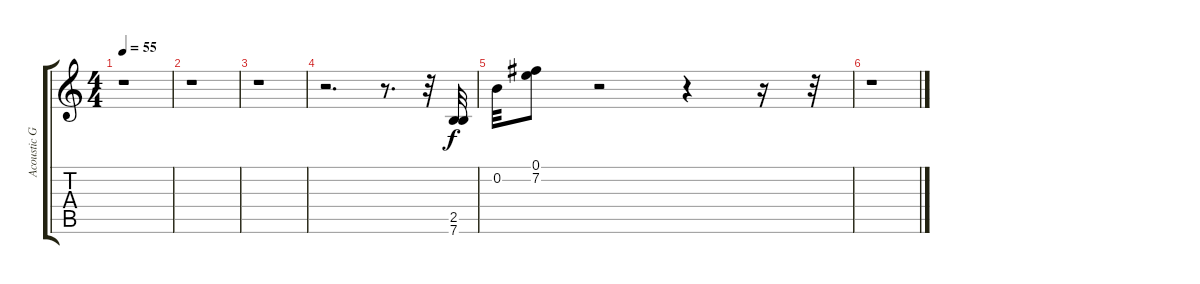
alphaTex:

\track ("Acoustic Guitar" "Acoustic G") {instrument acousticguitarnylon}
\staff {score tabs}
\tuning (E4 B3 G3 D3 A2 E2) {hide}
\ts (4 4)
\tempo 55
\clef g2
\ks c
r.1{dy f} |
r.1 |
r.1 |
r.2{d} r.8{d} r.32 (2.5 7.6).32 |
0.2.32 (0.1 7.2).8 r.2 r.4 r.16 r.32 |
r.1
